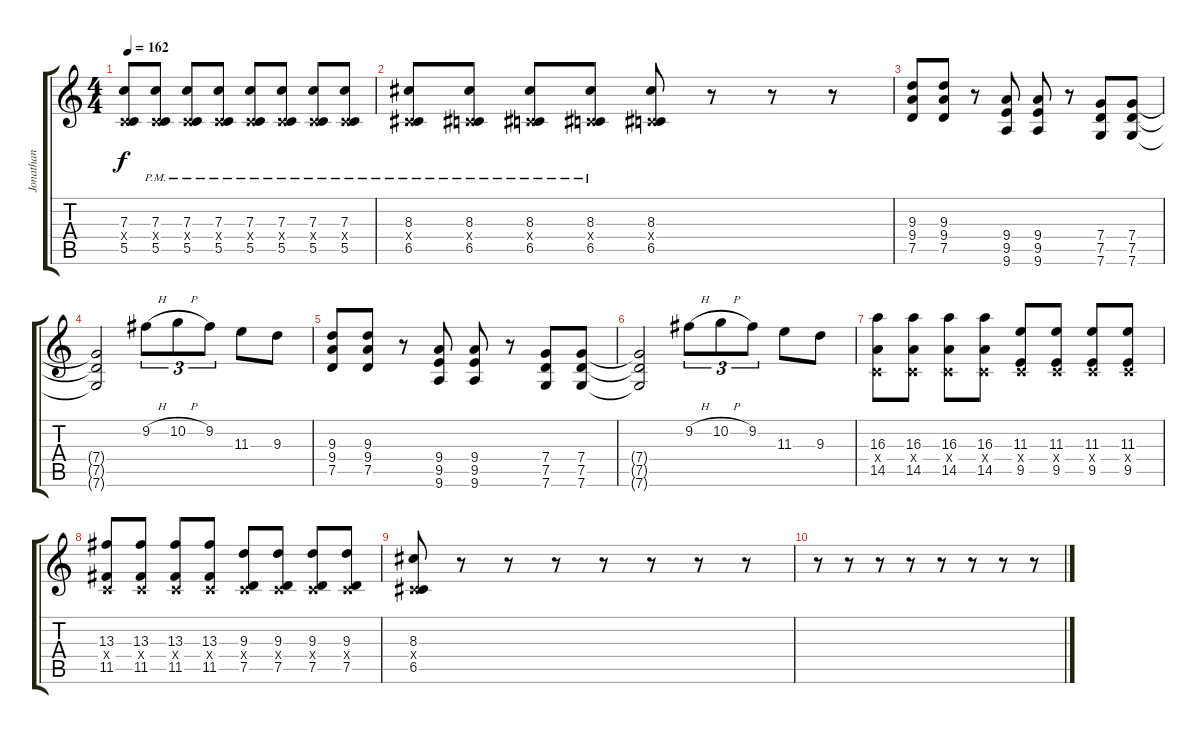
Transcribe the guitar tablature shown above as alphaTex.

\track ("Jonathan" "Jonathan") {instrument distortionguitar}
\staff {score tabs}
\tuning (D4 A3 F3 C3 G2 C2) {hide}
\ts (4 4)
\tempo 162
\clef g2
\ks c
(7.3 0.4{x} 5.5).8{dy f} (7.3{pm} 0.4{x} 5.5{pm}).8 (7.3{pm} 0.4{x} 5.5{pm}).8 (7.3{pm} 0.4{x} 5.5{pm}).8 (7.3{pm} 0.4{x} 5.5{pm}).8 (7.3{pm} 0.4{x} 5.5{pm}).8 (7.3{pm} 0.4{x} 5.5{pm}).8 (7.3{pm} 0.4{x} 5.5{pm}).8 |
(8.3{pm} 0.4{x} 6.5{pm}).8 (8.3{pm} 0.4{x} 6.5{pm}).8 (8.3{pm} 0.4{x} 6.5{pm}).8 (8.3{pm} 0.4{x} 6.5{pm}).8 (8.3 0.4{x} 6.5).8 r.8 r.8 r.8 |
(9.3 9.4 7.5).8 (9.3 9.4 7.5).8 r.8 (9.4 9.5 9.6).8 (9.4 9.5 9.6).8 r.8 (7.4 7.5 7.6).8 (7.4 7.5 7.6).8 |
(7.4{t} 7.5{t} 7.6{t}).2 9.2{h}.8{tu (3 2)} 10.2{h}.8{tu (3 2)} 9.2.8{tu (3 2)} 11.3.8 9.3.8 |
(9.3 9.4 7.5).8 (9.3 9.4 7.5).8 r.8 (9.4 9.5 9.6).8 (9.4 9.5 9.6).8 r.8 (7.4 7.5 7.6).8 (7.4 7.5 7.6).8 |
(7.4{t} 7.5{t} 7.6{t}).2 9.2{h}.8{tu (3 2)} 10.2{h}.8{tu (3 2)} 9.2.8{tu (3 2)} 11.3.8 9.3.8 |
(16.3 0.4{x} 14.5).8 (16.3 0.4{x} 14.5).8 (16.3 0.4{x} 14.5).8 (16.3 0.4{x} 14.5).8 (11.3 0.4{x} 9.5).8 (11.3 0.4{x} 9.5).8 (11.3 0.4{x} 9.5).8 (11.3 0.4{x} 9.5).8 |
(13.3 0.4{x} 11.5).8 (13.3 0.4{x} 11.5).8 (13.3 0.4{x} 11.5).8 (13.3 0.4{x} 11.5).8 (9.3 0.4{x} 7.5).8 (9.3 0.4{x} 7.5).8 (9.3 0.4{x} 7.5).8 (9.3 0.4{x} 7.5).8 |
(8.3 0.4{x} 6.5).8 r.8 r.8 r.8 r.8 r.8 r.8 r.8 |
r.8 r.8 r.8 r.8 r.8 r.8 r.8 r.8
